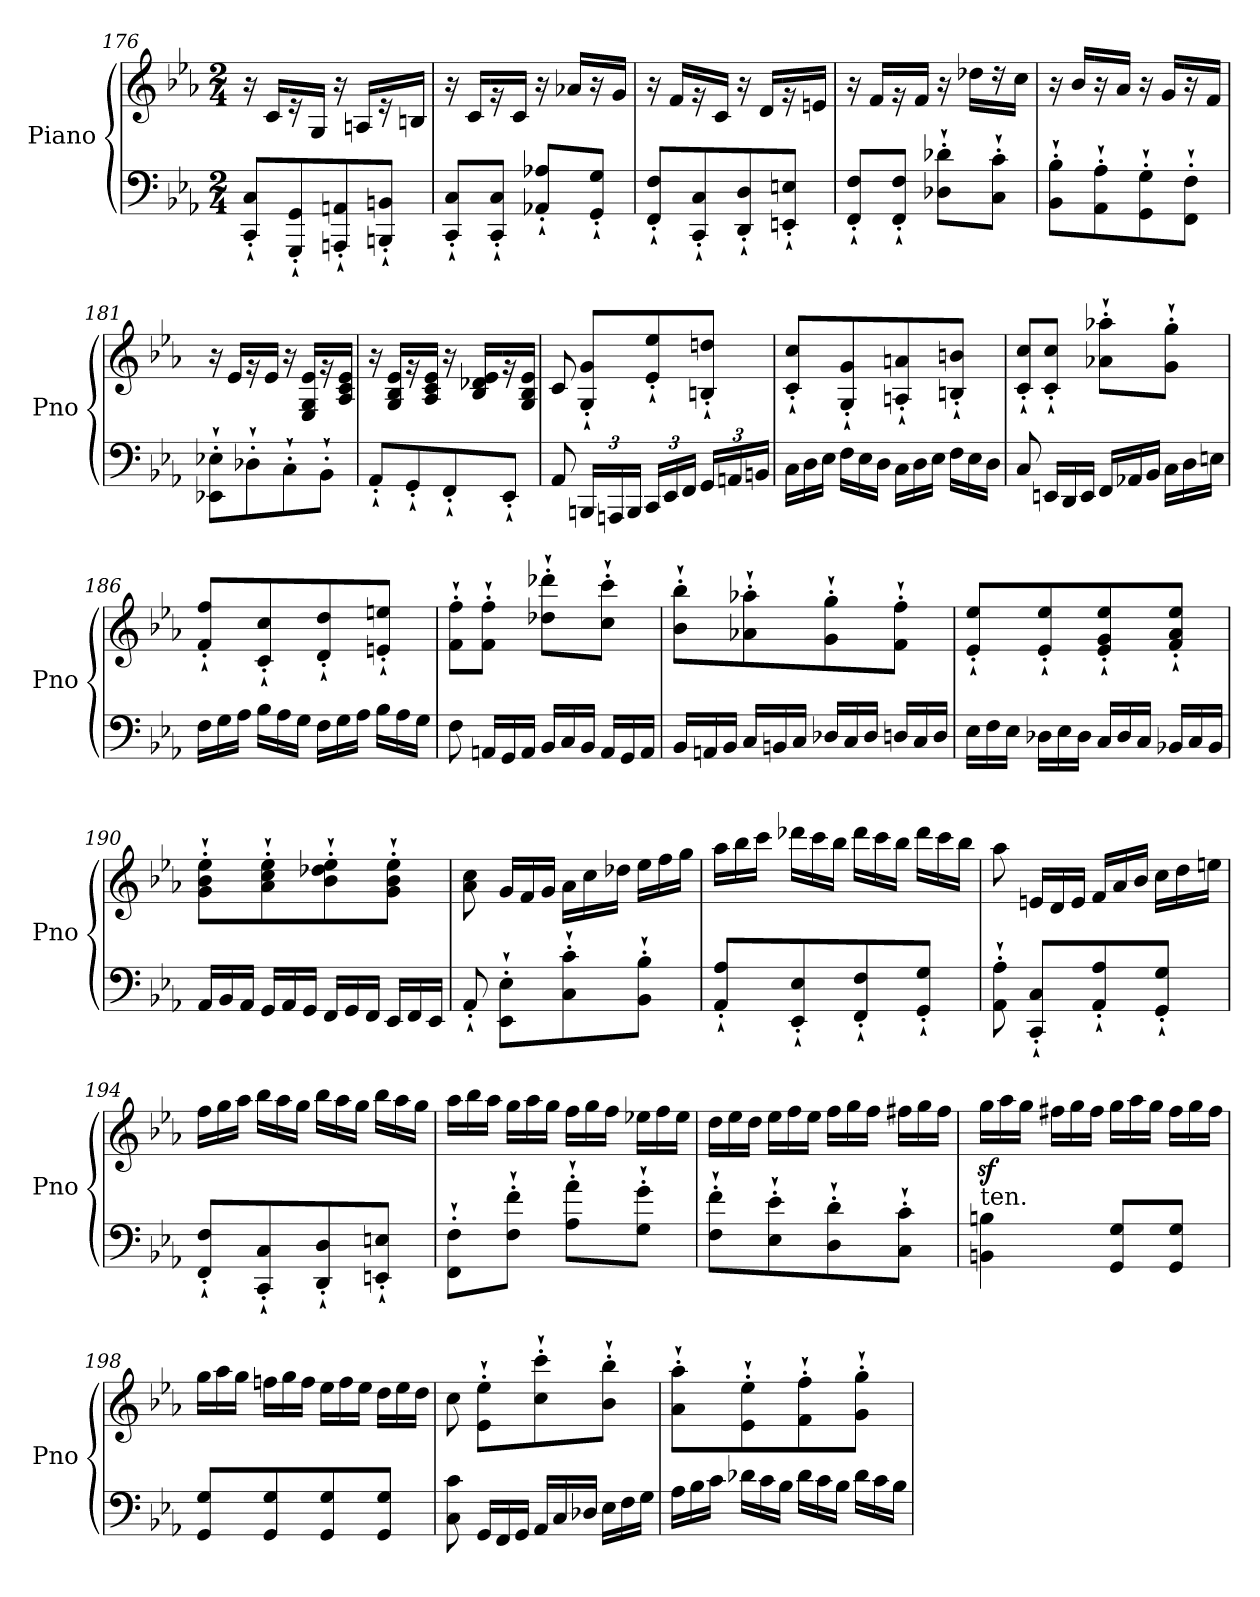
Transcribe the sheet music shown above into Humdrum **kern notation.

**kern	**kern
*part1	*part1
*staff2	*staff1
*I"Piano	*
*I'Pno	*
*clefF4	*clefG2
*k[b-e-a-]	*k[b-e-a-]
*E-:	*E-:
*M2/4	*M2/4
=176	=176
*	*^
8CC/`' 8C/`'L	16r	16ryy
.	16ryy	16c/LL
8GGG/`' 8GG/`'	16re	16ryy
.	16ryy	16G/JJ
8AAAn/`' 8AAn/`'	16r	16ryy
.	16ryy	16An/LL
8BBBn/`' 8BBn/`'J	16re	16ryy
.	16ryy	16Bn/JJ
=177	=177	=177
8CC/`' 8C/`'L	16r	16ryy
.	16ryy	16c/LL
8CC/`' 8C/`'J	16rg	16ryy
.	16ryy	16c/JJ
8AA-X/`' 8A-X/`'L	16r	16ryy
.	16ryy	16a-X/LL
8GG/`' 8G/`'J	16r	16ryy
.	16ryy	16g/JJ
=178	=178	=178
8FF/`' 8F/`'L	16r	16ryy
.	16ryy	16f/LL
8CC/`' 8C/`'	16rg	16ryy
.	16ryy	16c/JJ
8DD/`' 8D/`'	16r	16ryy
.	16ryy	16d/LL
8EEn/`' 8En/`'J	16rg	16ryy
.	16ryy	16en/JJ
=179	=179	=179
8FF/`' 8F/`'L	16r	16ryy
.	16ryy	16f/LL
8FF/`' 8F/`'J	16rg	16ryy
.	16ryy	16f/JJ
8D-X\`' 8d-X\`'L	16r	16ryy
.	16ryy	16dd-X\LL
8C\`' 8c\`'J	16rdd	16ryy
.	16ryy	16cc\JJ
!!LO:PB:g=z	!!
=180	=180	=180
8BB-\`' 8B-\`'L	16r	16ryy
.	16ryy	16b-/LL
8AA-\`' 8A-\`'	16r	16ryy
.	16ryy	16a-/JJ
8GG\`' 8G\`'	16r	16ryy
.	16ryy	16g/LL
8FF\`' 8F\`'J	16r	16ryy
.	16ryy	16f/JJ
!!LO:PB:g=z	!!
=181	=181	=181
8EE-X\`' 8E-X\`'L	16r	16ryy
.	16ryy	16e-/LL
8D-X`'\	16rg	16ryy
.	16ryy	16e-/JJ
8C`'\	16r	16ryy
.	16ryy	16E-/ 16G/ 16e-/LL
8BB-`'\J	16rg	16ryy
.	16ryy	16A-/ 16c/ 16e-/JJ
=182	=182	=182
8AA-`'/L	16r	16ryy
.	16ryy	16G/ 16B-/ 16e-/LL
8GG`'/	16rg	16ryy
.	16ryy	16A-/ 16c/ 16e-/JJ
8FF`'/	16r	16ryy
.	16ryy	16B-/ 16d-X/ 16e-/LL
8EE-`'/J	16rg	16ryy
.	16ryy	16G/ 16B-/ 16e-/JJ
*	*v	*v
=183	=183
8AA-/	8c/
*Xbrackettup	*
24BBBn/LL	8G/`' 8g/`'L
24AAAn/	.
24BBB/JJ	.
24CC/LL	8e-/`' 8ee-/`'
24EE-/	.
24FF/JJ	.
24GG/LL	8Bn/`' 8ddn/`'J
24AAn/	.
24BBn/JJ	.
=184	=184
*Xtuplet	*
24C\LL	8c/`' 8cc/`'L
24D\	.
24E-\JJ	.
24F\LL	8G/`' 8g/`'
24E-\	.
24D\JJ	.
24C\LL	8An/`' 8an/`'
24D\	.
24E-\JJ	.
24F\LL	8Bn/`' 8bn/`'J
24E-\	.
24D\JJ	.
!!LO:LB:g=z
=185	=185
8C/	8c/`' 8cc/`'L
24EEn/LL	8c/`' 8cc/`'J
24DD/	.
24EE/JJ	.
24FF/LL	8a-X\`' 8aa-X\`'L
24AA-X/	.
24BB-/JJ	.
24C\LL	8g\`' 8gg\`'J
24D\	.
24En\JJ	.
=186	=186
24F\LL	8f/`' 8ff/`'L
24G\	.
24A-\JJ	.
24B-\LL	8c/`' 8cc/`'
24A-\	.
24G\JJ	.
24F\LL	8d/`' 8dd/`'
24G\	.
24A-\JJ	.
24B-\LL	8en/`' 8een/`'J
24A-\	.
24G\JJ	.
=187	=187
8F\	8f\`' 8ff\`'L
24AAn/LL	8f\`' 8ff\`'J
24GG/	.
24AA/JJ	.
24BB-/LL	8dd-X\`' 8ddd-X\`'L
24C/	.
24BB-/JJ	.
24AA/LL	8cc\`' 8ccc\`'J
24GG/	.
24AA/JJ	.
=188	=188
24BB-/LL	8b-\`' 8bb-\`'L
24AAn/	.
24BB-/JJ	.
24C/LL	8a-X\`' 8aa-X\`'
24BBn/	.
24C/JJ	.
24D-X/LL	8g\`' 8gg\`'
24C/	.
24D-/JJ	.
24Dn/LL	8f\`' 8ff\`'J
24C/	.
24D/JJ	.
!!LO:LB:g=z
=189	=189
24E-\LL	8e-/`' 8ee-/`'L
24F\	.
24E-\JJ	.
24D-X\LL	8e-/`' 8ee-/`'
24E-\	.
24D-\JJ	.
24C/LL	8e-/`' 8g/`' 8ee-/`'
24D-/	.
24C/JJ	.
24BB-X/LL	8f/`' 8a-/`' 8ee-/`'J
24C/	.
24BB-/JJ	.
=190	=190
24AA-/LL	8g\`' 8b-\`' 8ee-\`'L
24BB-/	.
24AA-/JJ	.
24GG/LL	8a-\`' 8cc\`' 8ee-\`'
24AA-/	.
24GG/JJ	.
24FF/LL	8b-\`' 8dd-X\`' 8ee-\`'
24GG/	.
24FF/JJ	.
24EE-/LL	8g\`' 8b-\`' 8ee-\`'J
24FF/	.
24EE-/JJ	.
=191	=191
8AA-`'/	8a-\ 8cc\
*	*Xtuplet
8EE-\`' 8E-\`'L	24g/LL
.	24f/
.	24g/JJ
8C\`' 8c\`'	24a-\LL
.	24cc\
.	24dd-X\JJ
8BB-\`' 8B-\`'J	24ee-\LL
.	24ff\
.	24gg\JJ
=192	=192
8AA-/`' 8A-/`'L	24aa-\LL
.	24bb-\
.	24ccc\JJ
8EE-/`' 8E-/`'	24ddd-X\LL
.	24ccc\
.	24bb-\JJ
8FF/`' 8F/`'	24ddd-\LL
.	24ccc\
.	24bb-\JJ
8GG/`' 8G/`'J	24ddd-\LL
.	24ccc\
.	24bb-\JJ
!!LO:PB:g=z
=193	=193
8AA-\`' 8A-\`'	8aa-\
8CC/`' 8C/`'L	24en/LL
.	24d/
.	24e/JJ
8AA-/`' 8A-/`'	24f/LL
.	24a-/
.	24b-/JJ
8GG/`' 8G/`'J	24cc\LL
.	24dd\
.	24een\JJ
=194	=194
8FF/`' 8F/`'L	24ff\LL
.	24gg\
.	24aa-\JJ
8CC/`' 8C/`'	24bb-\LL
.	24aa-\
.	24gg\JJ
8DD/`' 8D/`'	24bb-\LL
.	24aa-\
.	24gg\JJ
8EEn/`' 8En/`'J	24bb-\LL
.	24aa-\
.	24gg\JJ
=195	=195
8FF\`' 8F\`'L	24aa-\LL
.	24bb-\
.	24aa-\JJ
8F\`' 8f\`'J	24gg\LL
.	24aa-\
.	24gg\JJ
8A-\`' 8a-\`'L	24ff\LL
.	24gg\
.	24ff\JJ
8G\`' 8g\`'J	24ee-X\LL
.	24ff\
.	24ee-\JJ
=196	=196
8F\`' 8f\`'L	24dd\LL
.	24ee-\
.	24dd\JJ
8E-\`' 8e-\`'	24ee-\LL
.	24ff\
.	24ee-\JJ
8D\`' 8d\`'	24ff\LL
.	24gg\
.	24ff\JJ
8C\`' 8c\`'J	24ff#X\LL
.	24gg\
.	24ff#\JJ
!!LO:LB:g=z
=197	=197
!LO:TX:a:t=ten.	!
4BBn\ 4Bn\	24ggz<\LL
.	24aa-\
.	24gg\JJ
.	24ff#X\LL
.	24gg\
.	24ff#\JJ
8GG/ 8G/L	24gg\LL
.	24aa-\
.	24gg\JJ
8GG/ 8G/J	24ff#\LL
.	24gg\
.	24ff#\JJ
=198	=198
8GG/ 8G/L	24gg\LL
.	24aa-\
.	24gg\JJ
8GG/ 8G/	24ffn\LL
.	24gg\
.	24ff\JJ
8GG/ 8G/	24ee-\LL
.	24ff\
.	24ee-\JJ
8GG/ 8G/J	24dd\LL
.	24ee-\
.	24dd\JJ
=199	=199
8C\ 8c\	8cc\
24GG/LL	8e-\`' 8ee-\`'L
24FF/	.
24GG/JJ	.
24AA-/LL	8cc\`' 8ccc\`'
24C/	.
24D-X/JJ	.
24E-\LL	8b-\`' 8bb-\`'J
24F\	.
24G\JJ	.
=200	=200
24A-\LL	8a-\`' 8aa-\`'L
24B-\	.
24c\JJ	.
24d-X\LL	8e-\`' 8ee-\`'
24c\	.
24B-\JJ	.
24d-\LL	8f\`' 8ff\`'
24c\	.
24B-\JJ	.
24d-\LL	8g\`' 8gg\`'J
24c\	.
24B-\JJ	.
=	=
*-	*-
